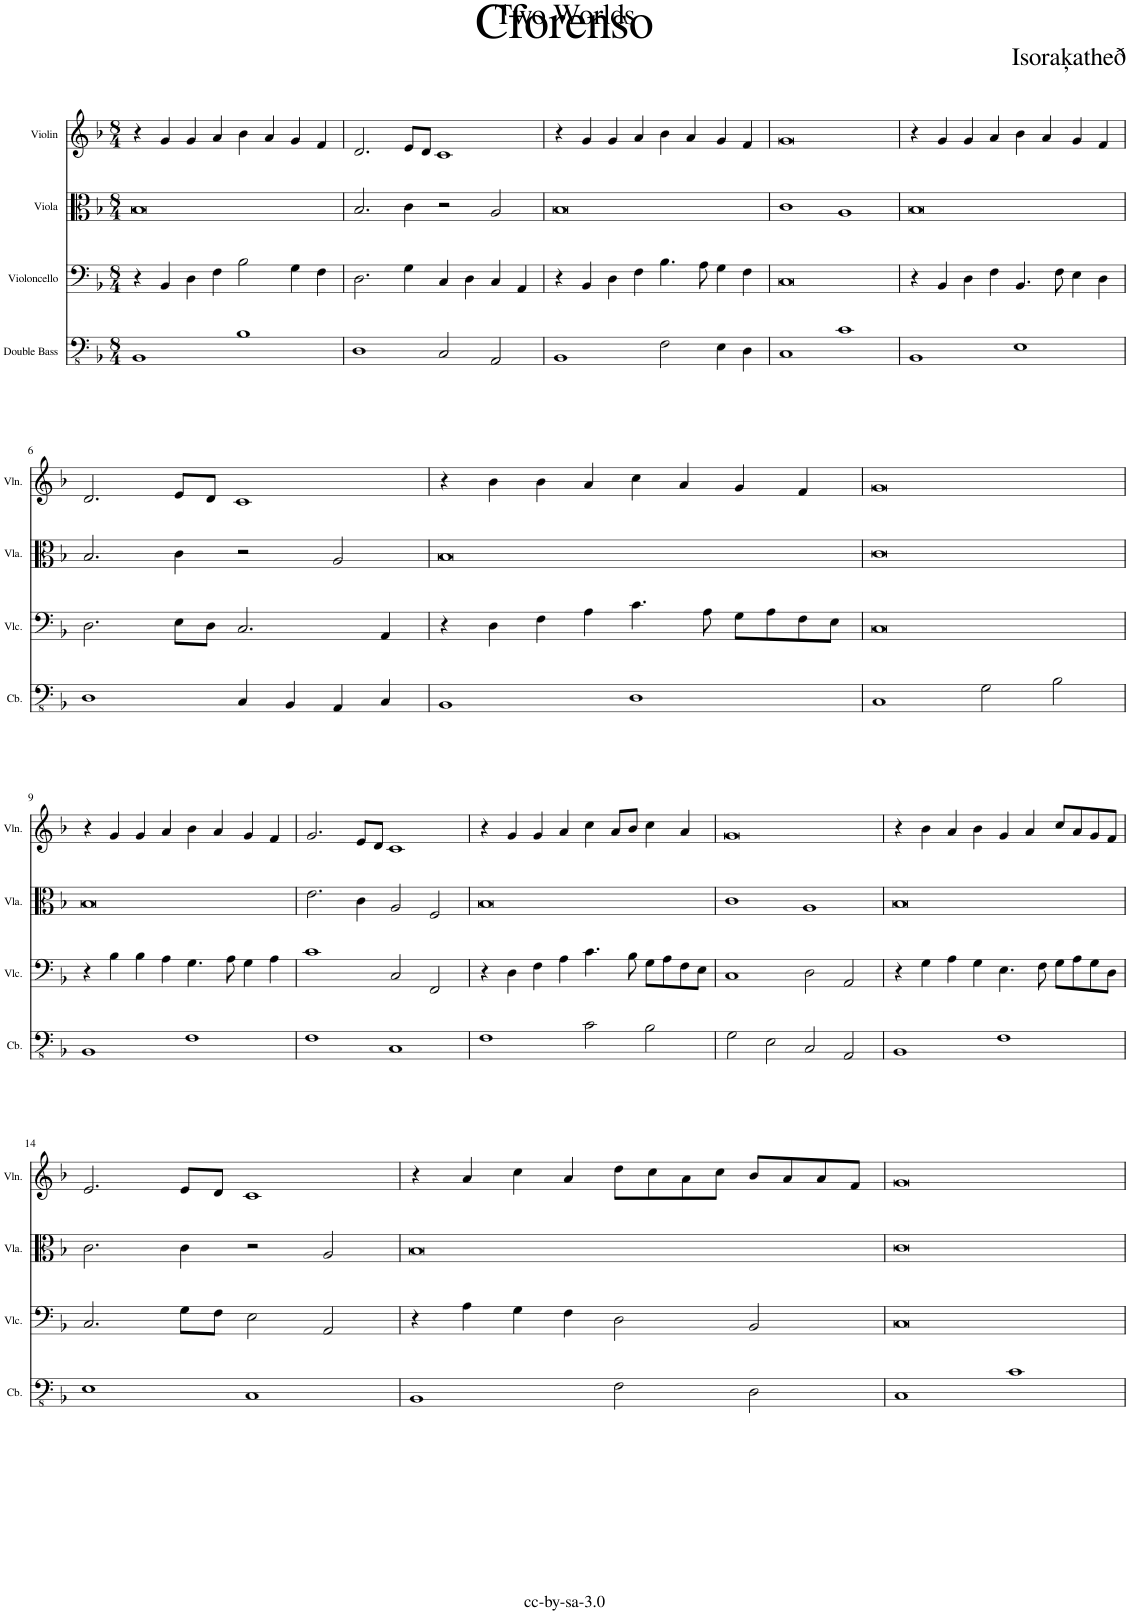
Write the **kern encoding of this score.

**kern	**kern	**kern	**kern
*part4	*part3	*part2	*part1
*staff4	*staff3	*staff2	*staff1
*I"Double Bass	*I"Violoncello	*I"Viola	*I"Violin
*	*I'Vlc.	*I'Vla.	*I'Vln.
*clefFv4	*clefF4	*clefC3	*clefG2
*k[b-]	*k[b-]	*k[b-]	*k[b-]
*M8/4	*M8/4	*M8/4	*M8/4
=1	=1	=1	=1
1BBB-	4r	0B-	4r
.	4BB-/	.	4g/
.	4D\	.	4g/
.	4F\	.	4a/
1BB-	2B-\	.	4b-\
.	.	.	4a/
.	4G\	.	4g/
.	4F\	.	4f/
=2	=2	=2	=2
1DD	2.D\	2.B-/	2.d/
.	4G\	4c\	8e/L
.	.	.	8d/J
2CC/	4C/	2r	1c
.	4D\	.	.
2AAA/	4C/	2A/	.
.	4AA/	.	.
=3	=3	=3	=3
1BBB-	4r	0B-	4r
.	4BB-/	.	4g/
.	4D\	.	4g/
.	4F\	.	4a/
2FF\	4.B-\	.	4b-\
.	.	.	4a/
.	8A\	.	.
4EE\	4G\	.	4g/
4DD\	4F\	.	4f/
=4	=4	=4	=4
1CC	0C	1c	0g
1C	.	1A	.
=5	=5	=5	=5
1BBB-	4r	0B-	4r
.	4BB-/	.	4g/
.	4D\	.	4g/
.	4F\	.	4a/
1EE	4.BB-/	.	4b-\
.	.	.	4a/
.	8F\	.	.
.	4E\	.	4g/
.	4D\	.	4f/
!!LO:LB:g=z
=6	=6	=6	=6
1DD	2.D\	2.B-/	2.d/
.	8E\L	4c\	8e/L
.	8D\J	.	8d/J
4CC/	2.C/	2r	1c
4BBB-/	.	.	.
4AAA/	.	2A/	.
4CC/	4AA/	.	.
=7	=7	=7	=7
1BBB-	4r	0B-	4r
.	4D\	.	4b-\
.	4F\	.	4b-\
.	4A\	.	4a/
1DD	4.c\	.	4cc\
.	.	.	4a/
.	8A\	.	.
.	8G\L	.	4g/
.	8A\	.	.
.	8F\	.	4f/
.	8E\J	.	.
=8	=8	=8	=8
1CC	0C	0c	0g
2GG\	.	.	.
2BB-\	.	.	.
!!LO:LB:g=z
=9	=9	=9	=9
1BBB-	4r	0B-	4r
.	4B-\	.	4g/
.	4B-\	.	4g/
.	4A\	.	4a/
1FF	4.G\	.	4b-\
.	.	.	4a/
.	8A\	.	.
.	4G\	.	4g/
.	4A\	.	4f/
=10	=10	=10	=10
1FF	1c	2.e\	2.g/
.	.	4c\	8e/L
.	.	.	8d/J
1CC	2C/	2A/	1c
.	2FF/	2F/	.
=11	=11	=11	=11
1FF	4r	0B-	4r
.	4D\	.	4g/
.	4F\	.	4g/
.	4A\	.	4a/
2C\	4.c\	.	4cc\
.	.	.	8a/L
.	8B-\	.	8b-/J
2BB-\	8G\L	.	4cc\
.	8A\	.	.
.	8F\	.	4a/
.	8E\J	.	.
=12	=12	=12	=12
2GG\	1C	1c	0g
2EE\	.	.	.
2CC/	2D\	1A	.
2AAA/	2AA/	.	.
=13	=13	=13	=13
1BBB-	4r	0B-	4r
.	4G\	.	4b-\
.	4A\	.	4a/
.	4G\	.	4b-\
1FF	4.E\	.	4g/
.	.	.	4a/
.	8F\	.	.
.	8G\L	.	8cc/L
.	8A\	.	8a/
.	8G\	.	8g/
.	8D\J	.	8f/J
!!LO:LB:g=z
=14	=14	=14	=14
1EE	2.C/	2.c\	2.e/
.	8G\L	4c\	8e/L
.	8F\J	.	8d/J
1CC	2E\	2r	1c
.	2AA/	2A/	.
=15	=15	=15	=15
1BBB-	4r	0B-	4r
.	4A\	.	4a/
.	4G\	.	4cc\
.	4F\	.	4a/
2FF\	2D\	.	8dd\L
.	.	.	8cc\
.	.	.	8a\
.	.	.	8cc\J
2DD\	2BB-/	.	8b-/L
.	.	.	8a/
.	.	.	8a/
.	.	.	8f/J
=16	=16	=16	=16
1CC	0C	0c	0g
1C	.	.	.
=	=	=	=
*-	*-	*-	*-
